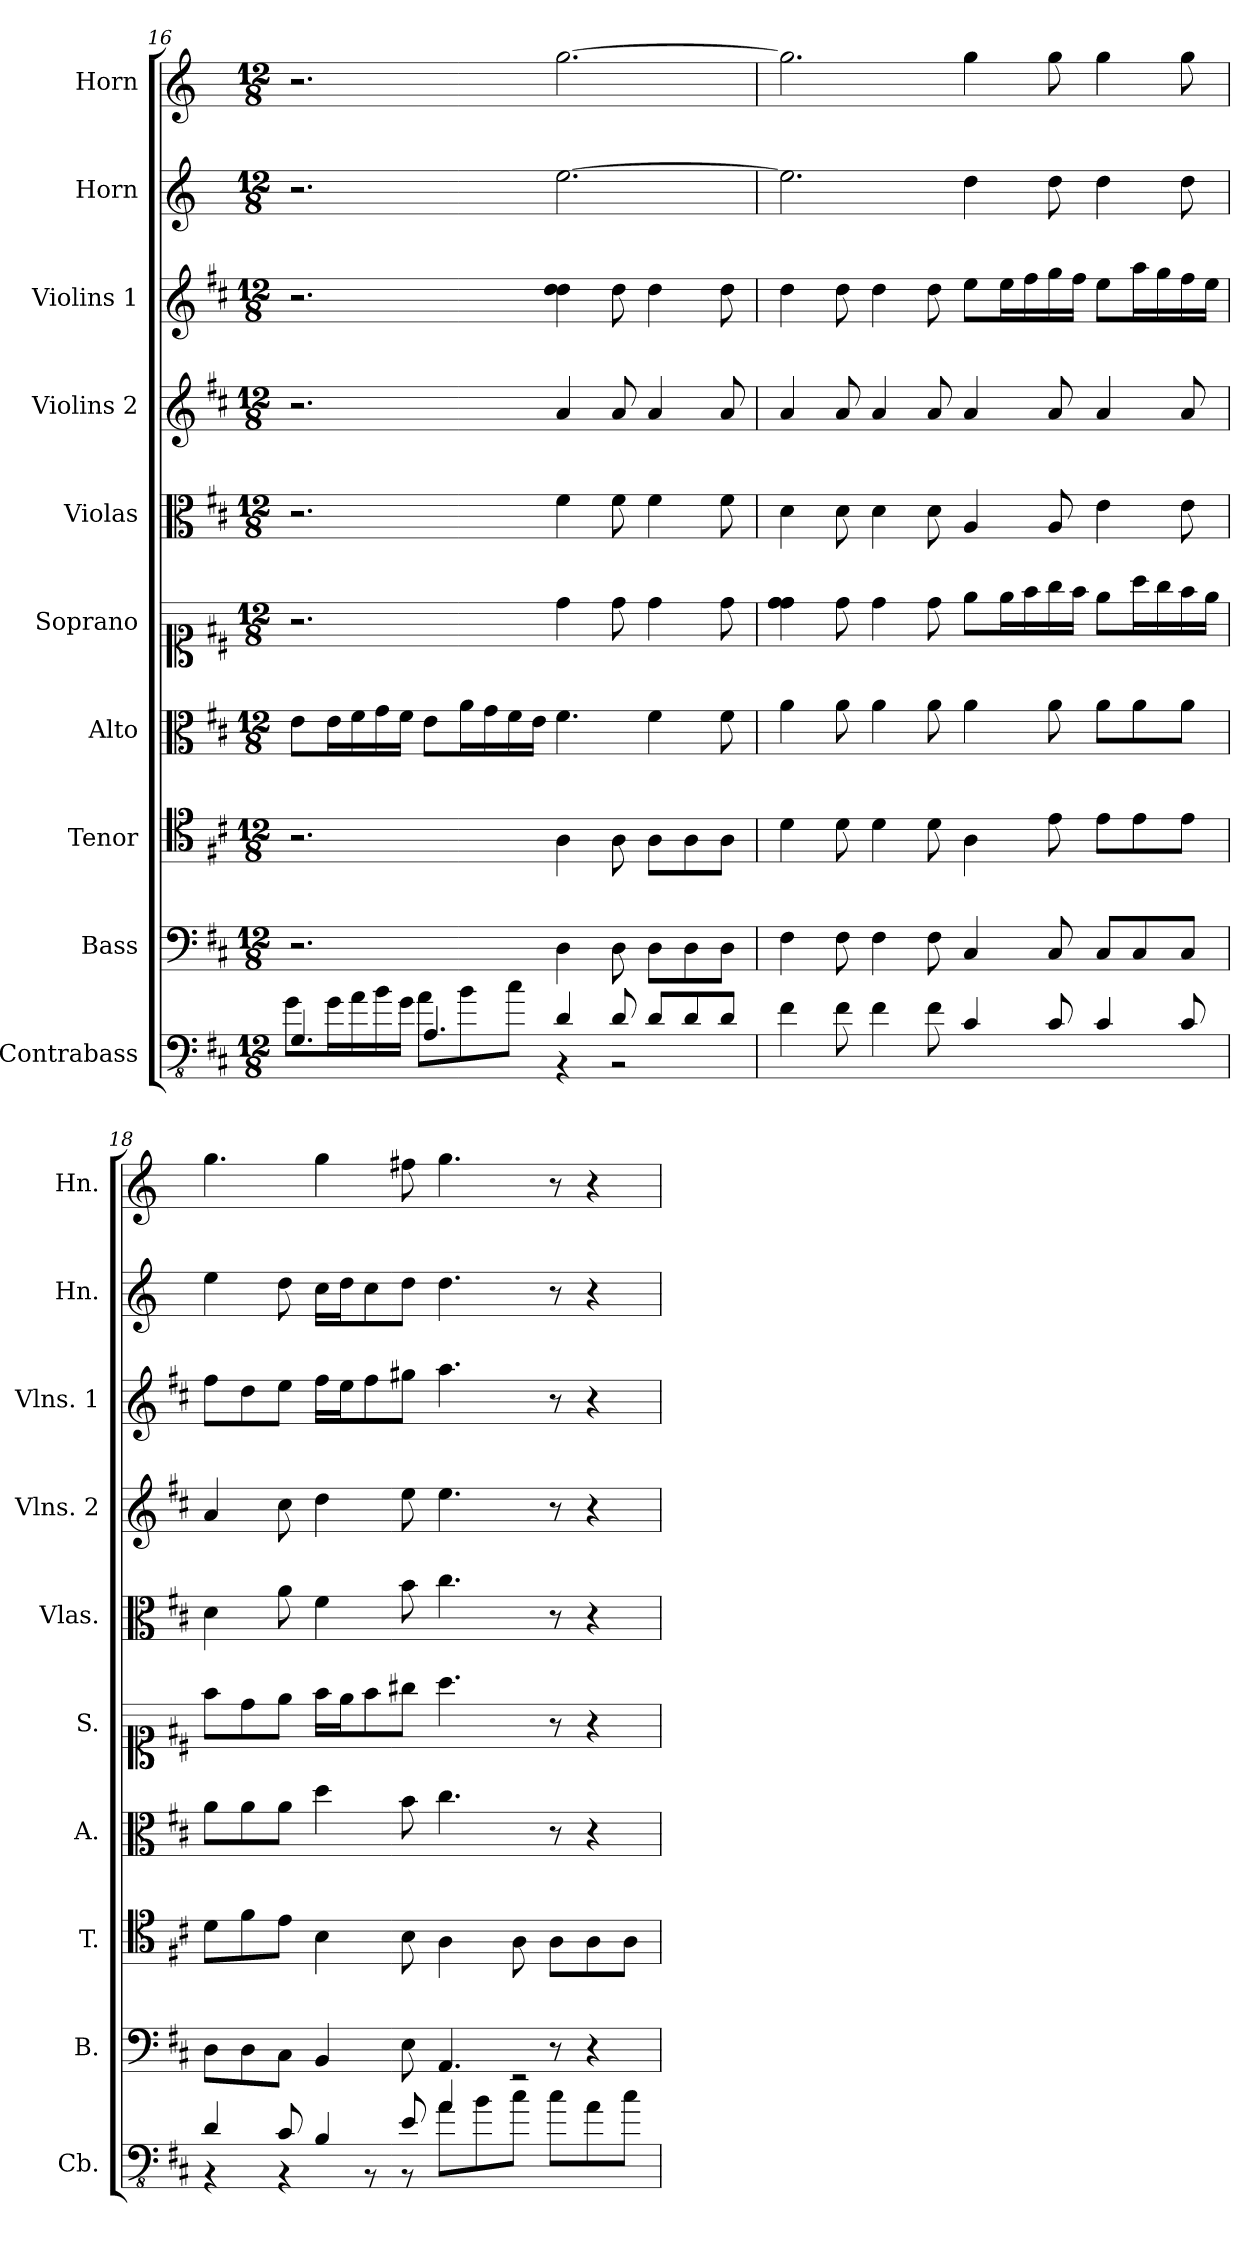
**kern	**kern	**kern	**kern	**kern	**kern	**kern	**kern	**kern	**kern
*part10	*part9	*part8	*part7	*part6	*part5	*part4	*part3	*part2	*part1
*staff10	*staff9	*staff8	*staff7	*staff6	*staff5	*staff4	*staff3	*staff2	*staff1
*I"Contrabass	*I"Bass	*I"Tenor	*I"Alto	*I"Soprano	*I"Violas	*I"Violins 2	*I"Violins 1	*I"Horn	*I"Horn
*I'Cb.	*I'B.	*I'T.	*I'A.	*I'S.	*I'Vlas.	*I'Vlns. 2	*I'Vlns. 1	*I'Hn.	*I'Hn.
!!LO:PB:g=z
*clefFv4	*clefF4	*clefC4	*clefC3	*clefC1	*clefC3	*clefG2	*clefG2	*clefG2	*clefG2
*ITrd7c12	*	*	*	*	*	*	*	*ITrd6c10	*ITrd6c10
*k[f#c#]	*k[f#c#]	*k[f#c#]	*k[f#c#]	*k[f#c#]	*k[f#c#]	*k[f#c#]	*k[f#c#]	*k[f#c#]	*k[f#c#]
*D:	*D:	*D:	*D:	*D:	*D:	*D:	*D:	*D:	*D:
*M12/8	*M12/8	*M12/8	*M12/8	*M12/8	*M12/8	*M12/8	*M12/8	*M12/8	*M12/8
=16	=16	=16	=16	=16	=16	=16	=16	=16	=16
*^	*	*	*	*	*	*	*	*	*
4.GGG/	8GG\L	2.r	2.r	8e\L	2.r	2.r	2.r	2.r	2.r	2.r
.	16GG\L	.	.	16e\L	.	.	.	.	.	.
.	16AA\	.	.	16f#\	.	.	.	.	.	.
.	16BB\	.	.	16g\	.	.	.	.	.	.
.	16GG\JJ	.	.	16f#\JJ	.	.	.	.	.	.
4.AAA/	8AA\L	.	.	8e\L	.	.	.	.	.	.
.	8BB\	.	.	16a\L	.	.	.	.	.	.
.	.	.	.	16g\	.	.	.	.	.	.
.	8C#\J	.	.	16f#\	.	.	.	.	.	.
.	.	.	.	16e\JJ	.	.	.	.	.	.
4DD/	4r	4D\	4A\	4.f#\	4dd\	4f#\	4a/	4dd\ 4dd\	[2.f#\	[2.a\
8DD/	2r	8D\	8A\	.	8dd\	8f#\	8a/	8dd\	.	.
8DD/L	.	8D\L	8A\L	4f#\	4dd\	4f#\	4a/	4dd\	.	.
8DD/	.	8D\	8A\	.	.	.	.	.	.	.
8DD/J	.	8D\J	8A\J	8f#\	8dd\	8f#\	8a/	8dd\	.	.
*v	*v	*	*	*	*	*	*	*	*	*
=17	=17	=17	=17	=17	=17	=17	=17	=17	=17
4FF#\	4F#\	4d\	4a\	4dd\ 4dd\ 4dd\ 4dd\	4d\	4a/	4dd\	2.f#\]	2.a\]
8FF#\	8F#\	8d\	8a\	8dd\	8d\	8a/	8dd\	.	.
4FF#\	4F#\	4d\	4a\	4dd\	4d\	4a/	4dd\	.	.
8FF#\	8F#\	8d\	8a\	8dd\	8d\	8a/	8dd\	.	.
4CC#/	4C#/	4A\	4a\	8ee\L	4A/	4a/	8ee\L	4e\	4a\
.	.	.	.	16ee\L	.	.	16ee\L	.	.
.	.	.	.	16ff#\	.	.	16ff#\	.	.
8CC#/	8C#/	8e\	8a\	16gg\	8A/	8a/	16gg\	8e\	8a\
.	.	.	.	16ff#\JJ	.	.	16ff#\JJ	.	.
4CC#/	8C#/L	8e\L	8a\L	8ee\L	4e\	4a/	8ee\L	4e\	4a\
.	8C#/	8e\	8a\	16aa\L	.	.	16aa\L	.	.
.	.	.	.	16gg\	.	.	16gg\	.	.
8CC#/	8C#/J	8e\J	8a\J	16ff#\	8e\	8a/	16ff#\	8e\	8a\
.	.	.	.	16ee\JJ	.	.	16ee\JJ	.	.
!!LO:PB:g=z
=18	=18	=18	=18	=18	=18	=18	=18	=18	=18
*^	*	*	*	*	*	*	*	*	*
4DD/	4r	8D\L	8d\L	8a\L	8ff#\L	4d\	4a/	8ff#\L	4f#\	4.a\
.	.	8D\	8f#\	8a\	8dd\	.	.	8dd\	.	.
8CC#/	4r	8C#\J	8e\J	8a\J	8ee\J	8a\	8cc#\	8ee\J	8e\	.
4BBB/	.	4BB/	4B\	4dd\	16ff#\LL	4f#\	4dd\	16ff#\LL	16d\LL	4a\
.	.	.	.	.	16ee\J	.	.	16ee\J	16e\J	.
.	8r	.	.	.	8ff#\	.	.	8ff#\	8d\	.
8EE/	8r	8E\	8B\	8b\	8gg#X\J	8b\	8ee\	8gg#X\J	8e\J	8g#X\
4AA/	8AA\L	4.AA/	4A\	4.cc#\	4.aa\	4.cc#\	4.ee\	4.aa\	4.e\	4.a\
.	8BB\	.	.	.	.	.	.	.	.	.
2r	8C#\J	.	8A\	.	.	.	.	.	.	.
.	8C#\L	8r	8A\L	8r	8r	8r	8r	8r	8r	8r
.	8AA\	4r	8A\	4r	4r	4r	4r	4r	4r	4r
.	8C#\J	.	8A\J	.	.	.	.	.	.	.
*v	*v	*	*	*	*	*	*	*	*	*
=	=	=	=	=	=	=	=	=	=
*-	*-	*-	*-	*-	*-	*-	*-	*-	*-
